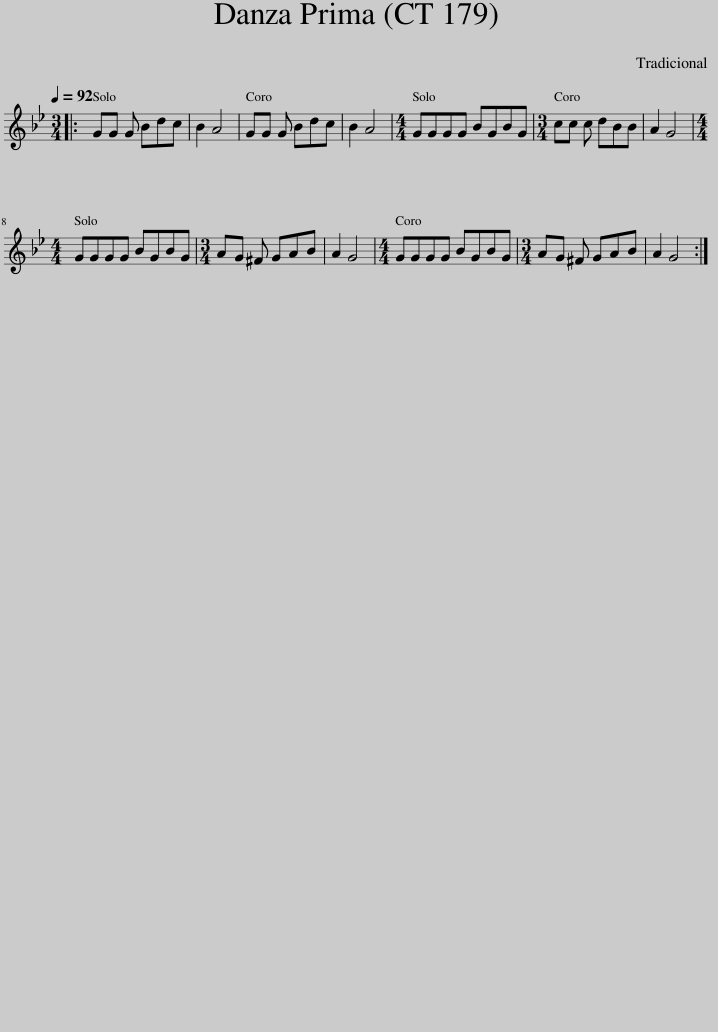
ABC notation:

X:1
L:1/8
Q:1/4=92
M:3/4
I:linebreak $
K:Gmin
V:1 treble
V:1
|: GG G Bdc | B2 A4 | GG G Bdc | B2 A4 |[M:4/4] GGGG BGBG | %5
[M:3/4] cc c dBB | A2 G4 |$[M:4/4] GGGG BGBG |[M:3/4] AG ^F GAB | A2 G4 | %10
[M:4/4] GGGG BGBG |[M:3/4] AG ^F GAB | A2 G4 :| %13
